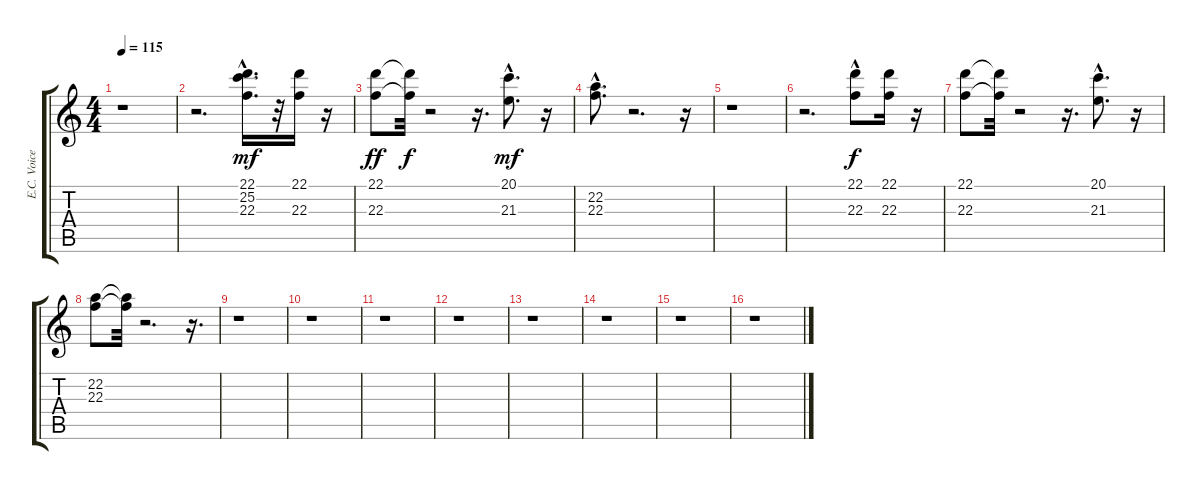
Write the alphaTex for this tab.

\track ("E.C. Voice" "E.C. Voice") {instrument voiceoohs}
\staff {score tabs}
\tuning (E4 B3 G3 D3 A2 E2) {hide}
\ts (4 4)
\tempo 115
\clef g2
\ks c
r.1{dy mf} |
r.2{d} (22.1 25.2 22.3{hac}).16{d} r.32 (22.1 22.3).16 r.16 |
(22.1 22.3).8{dy ff} (22.1{t} 22.3{t}).32{dy f} r.2 r.16{d} (20.1{hac} 21.3{hac}).8{d dy mf} r.16 |
(22.2 22.3{hac}).8{d} r.2{d} r.16 |
r.1 |
r.2{d} (22.1 22.3{hac}).8{dy f} (22.1 22.3).16 r.16 |
(22.1 22.3).8 (22.1{t} 22.3{t}).32 r.2 r.16{d} (20.1{hac} 21.3{hac}).8{d} r.16 |
(22.2 22.3).8 (22.2{t} 22.3{t}).32 r.2{d} r.16{d} |
r.1 |
r.1 |
r.1 |
r.1 |
r.1 |
r.1 |
r.1 |
r.1
